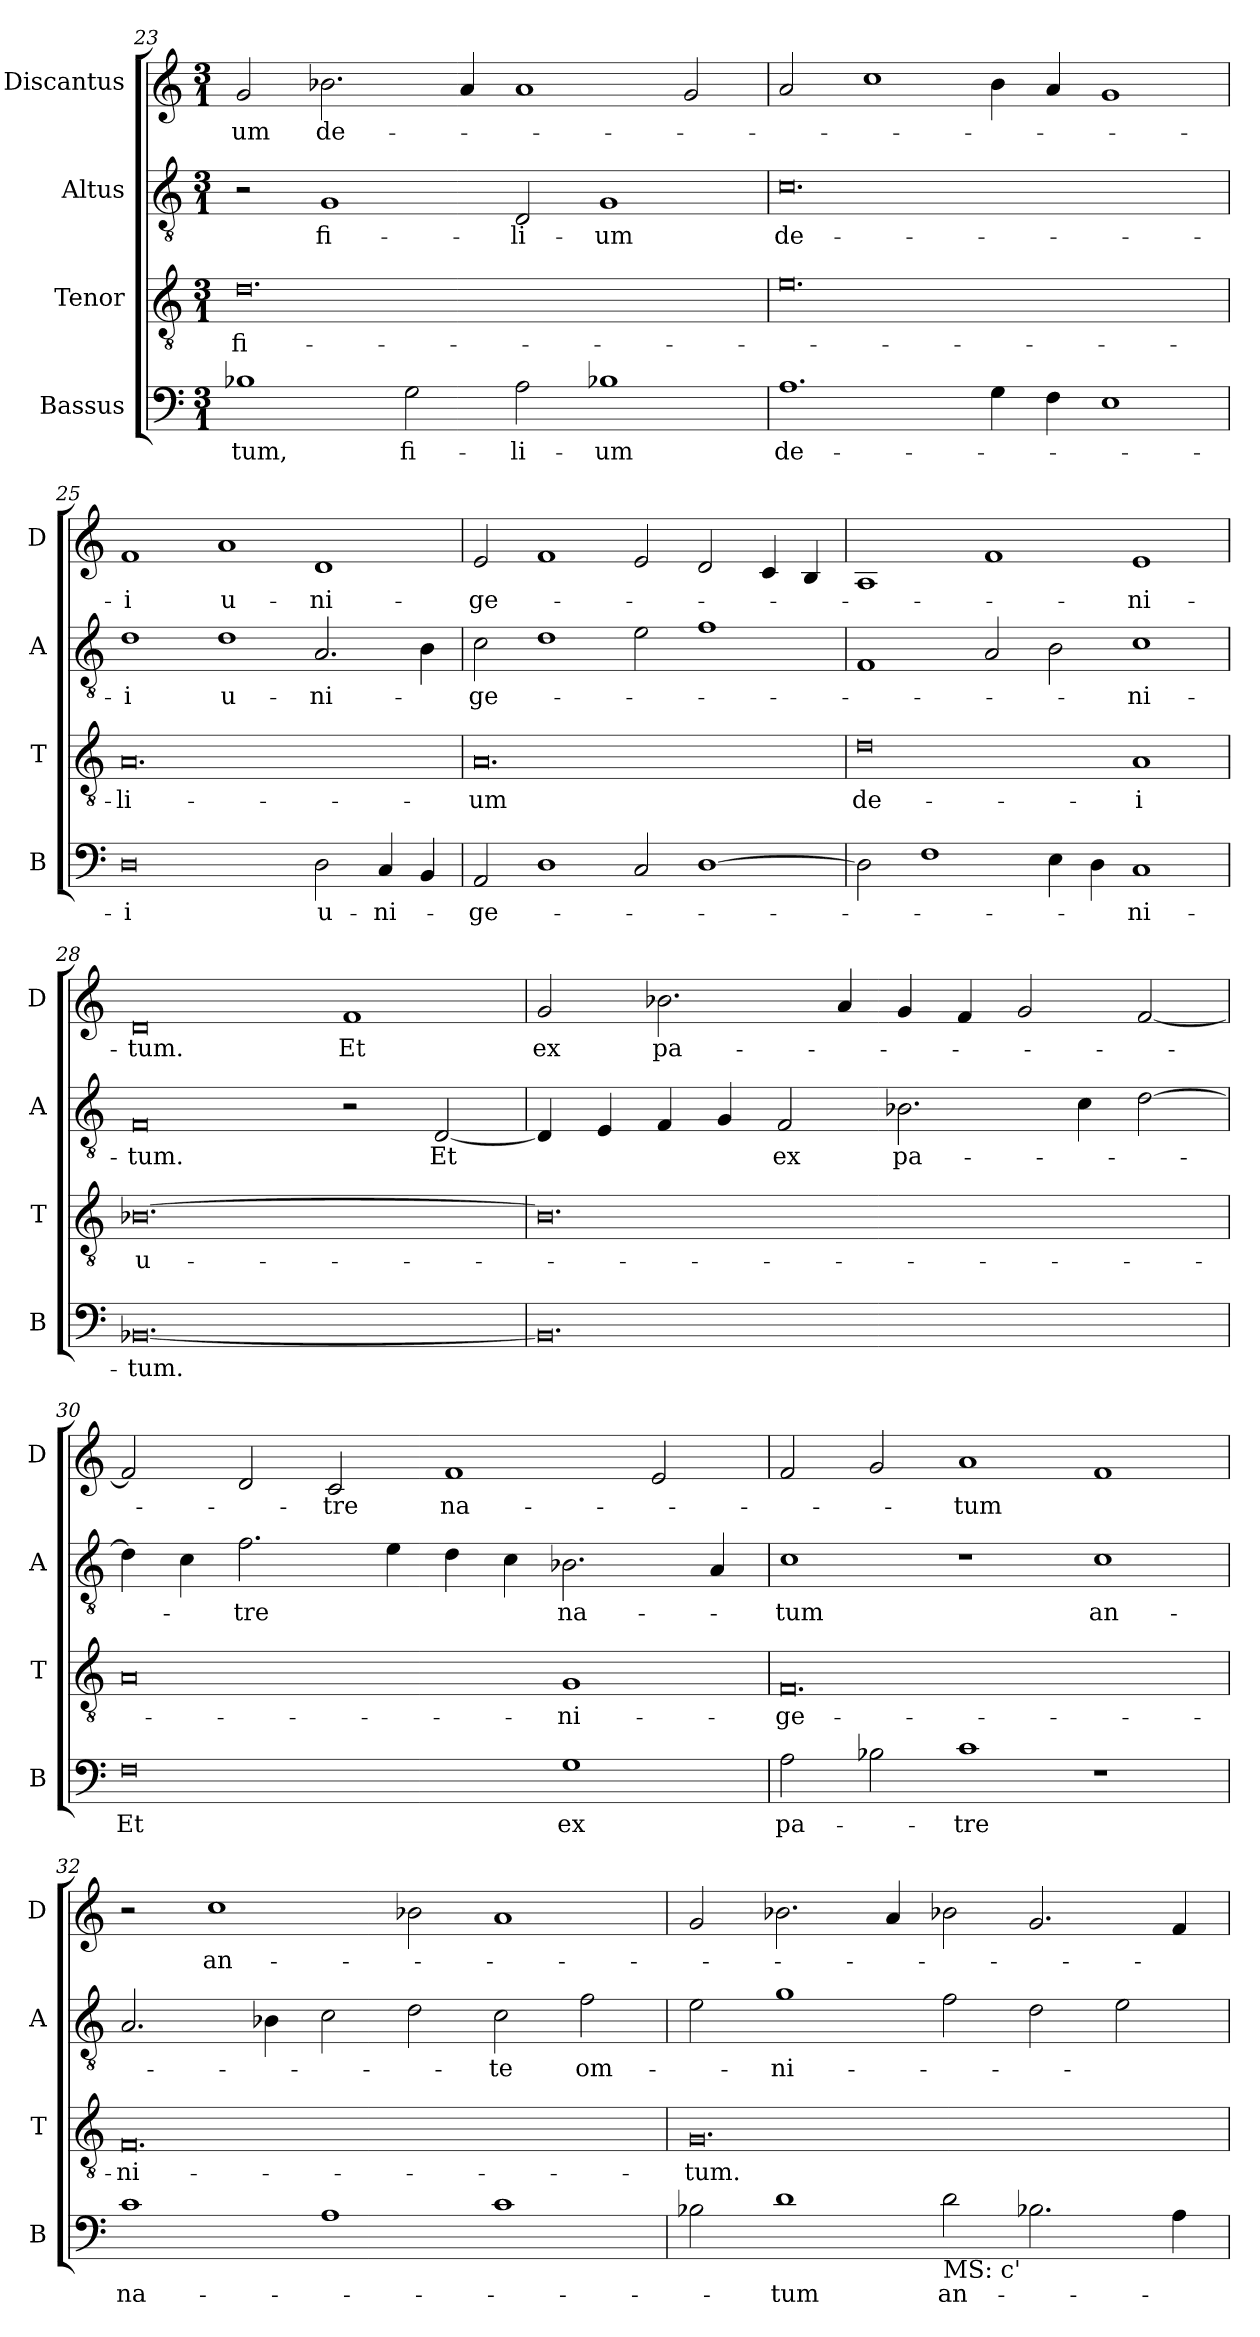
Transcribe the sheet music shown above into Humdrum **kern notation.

**kern	**text	**kern	**text	**kern	**text	**kern	**text
*part4	*part4	*part3	*part3	*part2	*part2	*part1	*part1
*staff4	*staff4	*staff3	*staff3	*staff2	*staff2	*staff1	*staff1
*I"Bassus	*	*I"Tenor	*	*I"Altus	*	*I"Discantus	*
*I'B	*	*I'T	*	*I'A	*	*I'D	*
*clefF4	*	*clefGv2	*	*clefGv2	*	*clefG2	*
*k[]	*	*k[]	*	*k[]	*	*k[]	*
*M3/1	*	*M3/1	*	*M3/1	*	*M3/1	*
=23	=23	=23	=23	=23	=23	=23	=23
1B-X	-tum,	0.d	fi-	2r	.	2g	-um
.	.	.	.	1G	fi-	2.b-X	de-
2G	fi-	.	.	.	.	.	.
.	.	.	.	.	.	4a	.
2A	-li-	.	.	2D	-li-	1a	.
1B-X	-um	.	.	1G	-um	.	.
.	.	.	.	.	.	2g	.
=24	=24	=24	=24	=24	=24	=24	=24
1.A	de-	0.e	.	0.c	de-	2a	.
.	.	.	.	.	.	1cc	.
4G	.	.	.	.	.	4b	.
4F	.	.	.	.	.	4a	.
1E	.	.	.	.	.	1g	.
=25	=25	=25	=25	=25	=25	=25	=25
0D	-i	0.A	-li-	1d	-i	1f	-i
.	.	.	.	1d	u-	1a	u-
2D	u-	.	.	2.A	-ni-	1d	-ni-
4C	-ni-	.	.	.	.	.	.
4BB	.	.	.	4B	.	.	.
=26	=26	=26	=26	=26	=26	=26	=26
2AA	-ge-	0.A	-um	2c	-ge-	2e	-ge-
1D	.	.	.	1d	.	1f	.
2C	.	.	.	2e	.	2e	.
[1D	.	.	.	1f	.	2d	.
.	.	.	.	.	.	4c	.
.	.	.	.	.	.	4B	.
=27	=27	=27	=27	=27	=27	=27	=27
2D]	.	0d	de-	1F	.	1A	.
1F	.	.	.	.	.	.	.
.	.	.	.	2A	.	1f	.
4E	.	.	.	2B	.	.	.
4D	.	.	.	.	.	.	.
1C	-ni-	1A	-i	1c	-ni-	1e	-ni-
=28	=28	=28	=28	=28	=28	=28	=28
[0.BB-X	-tum.	[0.B-X	u-	0F	-tum.	0d	-tum.
.	.	.	.	2r	.	1f	Et
.	.	.	.	[2D	Et	.	.
=29	=29	=29	=29	=29	=29	=29	=29
0.BB-]	.	0.B-]	.	4D]	.	2g	ex
.	.	.	.	4E	.	.	.
.	.	.	.	4F	.	2.b-X	pa-
.	.	.	.	4G	.	.	.
.	.	.	.	2F	ex	.	.
.	.	.	.	.	.	4a	.
.	.	.	.	2.B-X	pa-	4g	.
.	.	.	.	.	.	4f	.
.	.	.	.	.	.	2g	.
.	.	.	.	4c	.	.	.
.	.	.	.	[2d	.	[2f	.
=30	=30	=30	=30	=30	=30	=30	=30
0F	Et	0A	.	4d]	.	2f]	.
.	.	.	.	4c	.	.	.
.	.	.	.	2.f	-tre	2d	.
.	.	.	.	.	.	2c	-tre
.	.	.	.	4e	.	.	.
.	.	.	.	4d	.	1f	na-
.	.	.	.	4c	.	.	.
1G	ex	1G	-ni-	2.B-X	na-	.	.
.	.	.	.	.	.	2e	.
.	.	.	.	4A	.	.	.
=31	=31	=31	=31	=31	=31	=31	=31
2A	pa-	0.F	-ge-	1c	-tum	2f	.
2B-X	.	.	.	.	.	2g	.
1c	-tre	.	.	1r	.	1a	-tum
1r	.	.	.	1c	an-	1f	.
=32	=32	=32	=32	=32	=32	=32	=32
1c	na-	0.F	-ni-	2.A	.	2r	.
.	.	.	.	.	.	1cc	an-
.	.	.	.	4B-X	.	.	.
1A	.	.	.	2c	.	.	.
.	.	.	.	2d	.	2b-X	.
1c	.	.	.	2c	-te	1a	.
.	.	.	.	2f	om-	.	.
=33	=33	=33	=33	=33	=33	=33	=33
2B-X	.	0.G	-tum.	2e	.	2g	.
1d	-tum	.	.	1g	-ni-	2.b-X	.
.	.	.	.	.	.	4a	.
!LO:TX:b:t=MS&colon; c'	!	!	!	!	!	!	!
2d	an-	.	.	2f	.	2b-X	.
2.B-X	.	.	.	2d	.	2.g	.
.	.	.	.	2e	.	.	.
4A	.	.	.	.	.	4f	.
=	=	=	=	=	=	=	=
*-	*-	*-	*-	*-	*-	*-	*-
